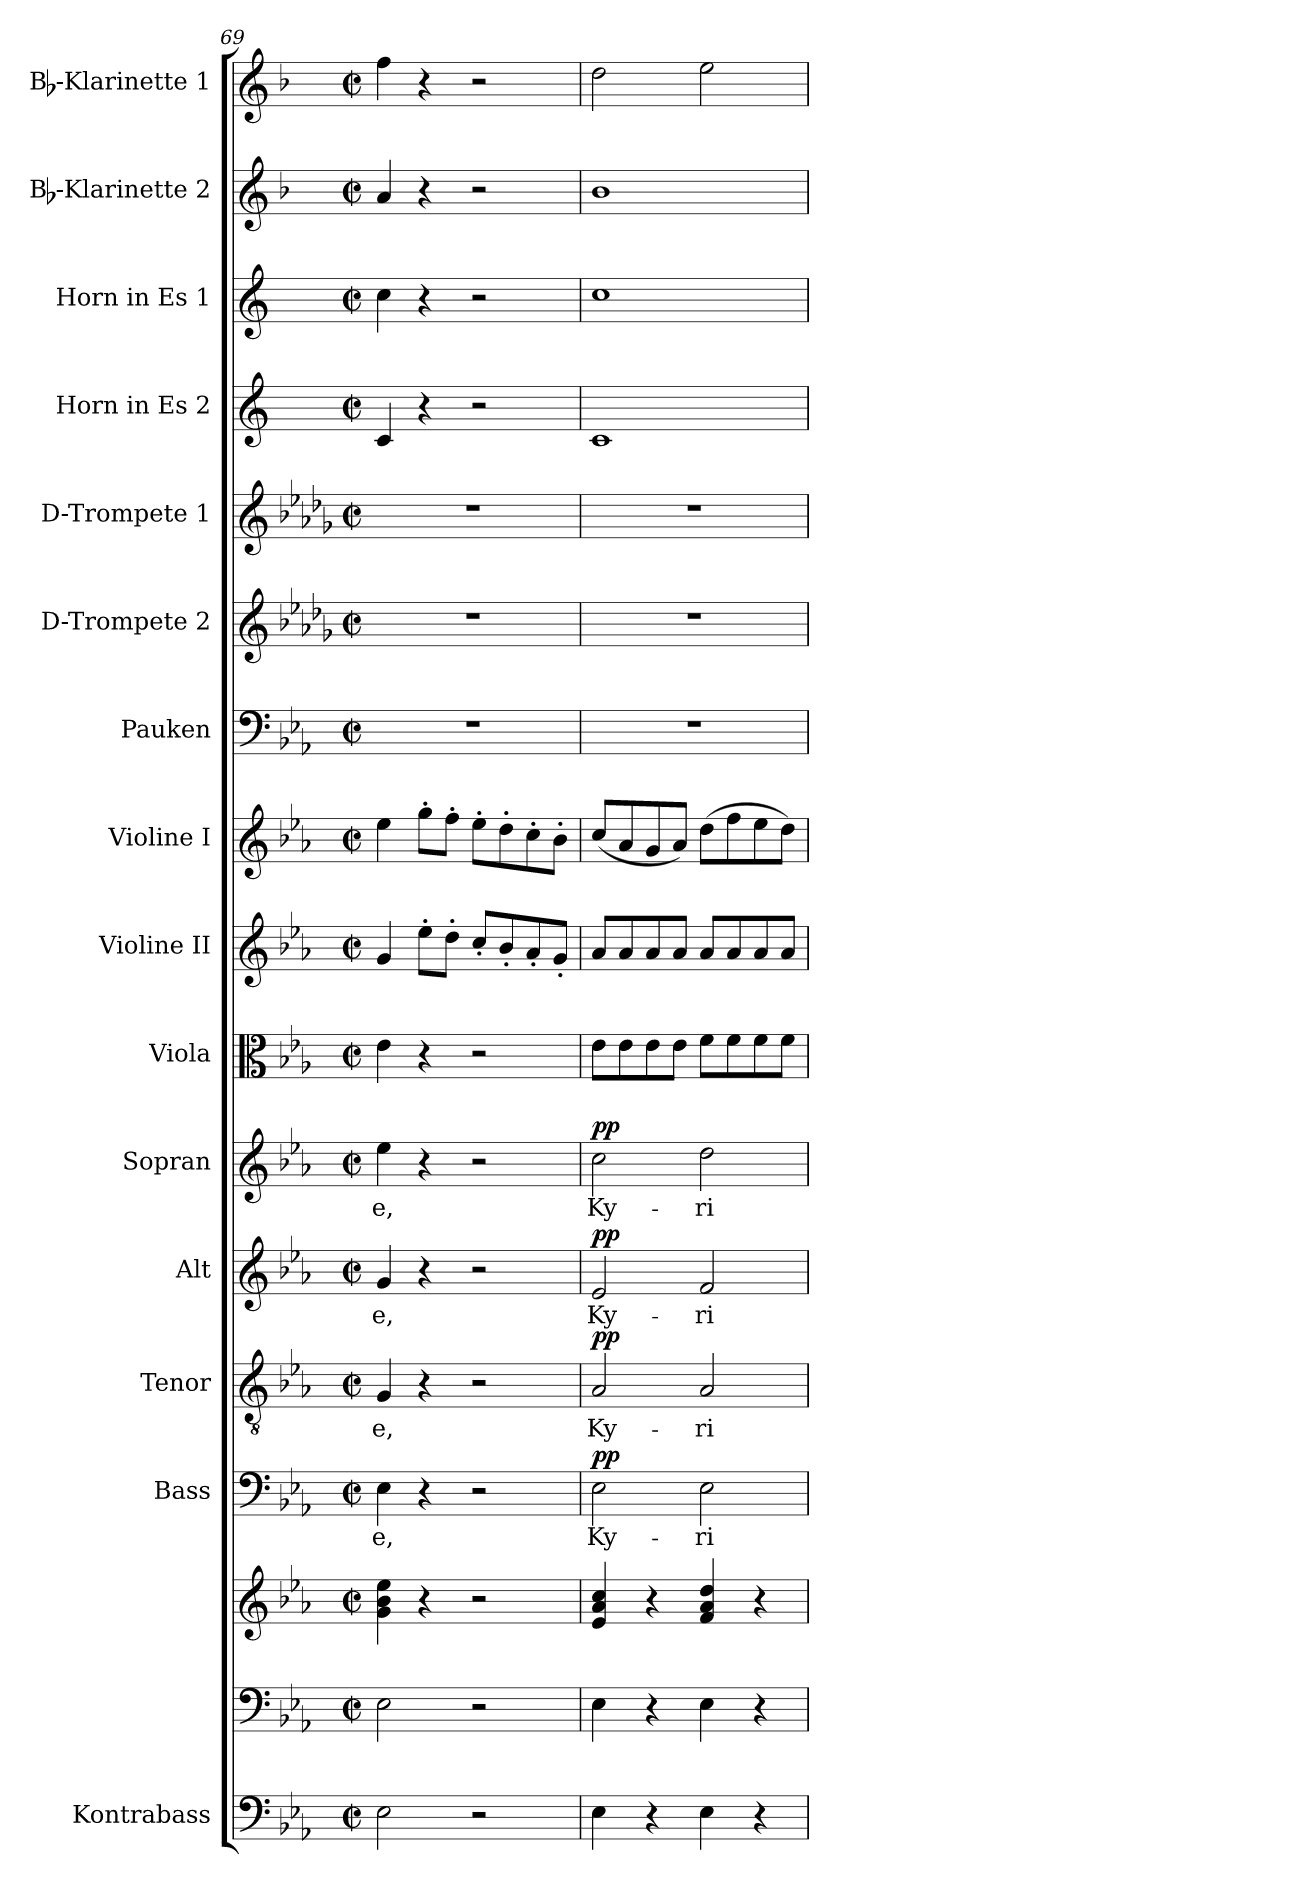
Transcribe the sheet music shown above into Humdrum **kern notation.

**kern	**kern	**kern	**kern	**text	**dynam	**kern	**text	**dynam	**kern	**text	**dynam	**kern	**text	**dynam	**kern	**kern	**kern	**kern	**kern	**kern	**kern	**kern	**kern	**kern
*part16	*part15	*part15	*part14	*part14	*part14	*part13	*part13	*part13	*part12	*part12	*part12	*part11	*part11	*part11	*part10	*part9	*part8	*part7	*part6	*part5	*part4	*part3	*part2	*part1
*staff17	*staff16	*staff15	*staff14	*staff14	*staff14	*staff13	*staff13	*staff13	*staff12	*staff12	*staff12	*staff11	*staff11	*staff11	*staff10	*staff9	*staff8	*staff7	*staff6	*staff5	*staff4	*staff3	*staff2	*staff1
*I"Kontrabass	*	*	*I"Bass	*	*	*I"Tenor	*	*	*I"Alt	*	*	*I"Sopran	*	*	*I"Viola	*I"Violine II	*I"Violine I	*I"Pauken	*I"D-Trompete 2	*I"D-Trompete 1	*I"Horn in Es 2	*I"Horn in Es 1	*I"Bb-Klarinette 2	*I"Bb-Klarinette 1
*I'Kb.	*	*	*I'B.	*	*	*I'T.	*	*	*I'A.	*	*	*I'S.	*	*	*I'Vla.	*I'Vl. II	*I'Vl. I	*I'Pk.	*I'D Trp. 2	*I'D Trp. 1	*	*	*I'Bb Kl. 2	*I'Bb Kl. 1
*clefF4	*clefF4	*clefG2	*clefF4	*	*	*clefGv2	*	*	*clefG2	*	*	*clefG2	*	*	*clefC3	*clefG2	*clefG2	*clefF4	*clefG2	*clefG2	*clefG2	*clefG2	*clefG2	*clefG2
*ITrd7c12	*	*	*	*	*	*	*	*	*	*	*	*	*	*	*	*	*	*	*ITrd-1c-2	*ITrd-1c-2	*ITrd5c9	*ITrd5c9	*ITrd1c2	*ITrd1c2
*k[b-e-a-]	*k[b-e-a-]	*k[b-e-a-]	*k[b-e-a-]	*	*	*k[b-e-a-]	*	*	*k[b-e-a-]	*	*	*k[b-e-a-]	*	*	*k[b-e-a-]	*k[b-e-a-]	*k[b-e-a-]	*k[b-e-a-]	*k[b-e-a-]	*k[b-e-a-]	*k[b-e-a-]	*k[b-e-a-]	*k[b-e-a-]	*k[b-e-a-]
*E-:	*E-:	*E-:	*E-:	*	*	*E-:	*	*	*E-:	*	*	*E-:	*	*	*E-:	*E-:	*E-:	*E-:	*E-:	*E-:	*E-:	*E-:	*E-:	*E-:
*M2/2	*M2/2	*M2/2	*M2/2	*	*	*M2/2	*	*	*M2/2	*	*	*M2/2	*	*	*M2/2	*M2/2	*M2/2	*M2/2	*M2/2	*M2/2	*M2/2	*M2/2	*M2/2	*M2/2
*met(c|)	*met(c|)	*met(c|)	*met(c|)	*	*	*met(c|)	*	*	*met(c|)	*	*	*met(c|)	*	*	*met(c|)	*met(c|)	*met(c|)	*met(c|)	*met(c|)	*met(c|)	*met(c|)	*met(c|)	*met(c|)	*met(c|)
=69	=69	=69	=69	=69	=69	=69	=69	=69	=69	=69	=69	=69	=69	=69	=69	=69	=69	=69	=69	=69	=69	=69	=69	=69
!	!	!	!	!LO:LY:b	!	!	!LO:LY:b	!	!	!LO:LY:b	!	!	!LO:LY:b	!	!	!	!	!	!	!	!	!	!	!
2EE-\	2E-\	4g\ 4b-\ 4ee-\	4E-\	-e,	.	4G/	-e,	.	4g/	-e,	.	4ee-\	-e,	.	4e-\	4g/	4ee-\	1r	1r	1r	4E-/	4e-\	4g/	4ee-\
.	.	4r	4r	.	.	4r	.	.	4r	.	.	4r	.	.	4r	8ee-'>\L	8gg'>\L	.	.	.	4r	4r	4r	4r
.	.	.	.	.	.	.	.	.	.	.	.	.	.	.	.	8dd'>\J	8ff'>\J	.	.	.	.	.	.	.
2r	2r	2r	2r	.	.	2r	.	.	2r	.	.	2r	.	.	2r	8cc'</L	8ee-'>\L	.	.	.	2r	2r	2r	2r
.	.	.	.	.	.	.	.	.	.	.	.	.	.	.	.	8b-'</	8dd'>\	.	.	.	.	.	.	.
.	.	.	.	.	.	.	.	.	.	.	.	.	.	.	.	8a-'</	8cc'>\	.	.	.	.	.	.	.
.	.	.	.	.	.	.	.	.	.	.	.	.	.	.	.	8g'</J	8b-'>\J	.	.	.	.	.	.	.
=70	=70	=70	=70	=70	=70	=70	=70	=70	=70	=70	=70	=70	=70	=70	=70	=70	=70	=70	=70	=70	=70	=70	=70	=70
!	!	!	!	!LO:LY:b	!LO:DY:a	!	!LO:LY:b	!LO:DY:a	!	!LO:LY:b	!LO:DY:a	!	!LO:LY:b	!LO:DY:a	!	!	!	!	!	!	!	!	!	!
4EE-\	4E-\	4e-/ 4a-/ 4cc/	2E-\	Ky-	pp	2A-/	Ky-	pp	2e-/	Ky-	pp	2cc\	Ky-	pp	8e-\L	8a-/L	(<8cc/L	1r	1r	1r	1E-	1e-	1a-	2cc\
.	.	.	.	.	.	.	.	.	.	.	.	.	.	.	8e-\	8a-/	8a-/	.	.	.	.	.	.	.
4r	4r	4r	.	.	.	.	.	.	.	.	.	.	.	.	8e-\	8a-/	8g/	.	.	.	.	.	.	.
.	.	.	.	.	.	.	.	.	.	.	.	.	.	.	8e-\J	8a-/J	8a-/J)	.	.	.	.	.	.	.
!	!	!	!	!LO:LY:b	!	!	!LO:LY:b	!	!	!LO:LY:b	!	!	!LO:LY:b	!	!	!	!	!	!	!	!	!	!	!
4EE-\	4E-\	4f/ 4a-/ 4dd/	2E-\	-ri-	.	2A-/	-ri-	.	2f/	-ri-	.	2dd\	-ri-	.	8f\L	8a-/L	(>8dd\L	.	.	.	.	.	.	2dd\
.	.	.	.	.	.	.	.	.	.	.	.	.	.	.	8f\	8a-/	8ff\	.	.	.	.	.	.	.
4r	4r	4r	.	.	.	.	.	.	.	.	.	.	.	.	8f\	8a-/	8ee-\	.	.	.	.	.	.	.
.	.	.	.	.	.	.	.	.	.	.	.	.	.	.	8f\J	8a-/J	8dd\J)	.	.	.	.	.	.	.
=	=	=	=	=	=	=	=	=	=	=	=	=	=	=	=	=	=	=	=	=	=	=	=	=
*-	*-	*-	*-	*-	*-	*-	*-	*-	*-	*-	*-	*-	*-	*-	*-	*-	*-	*-	*-	*-	*-	*-	*-	*-
